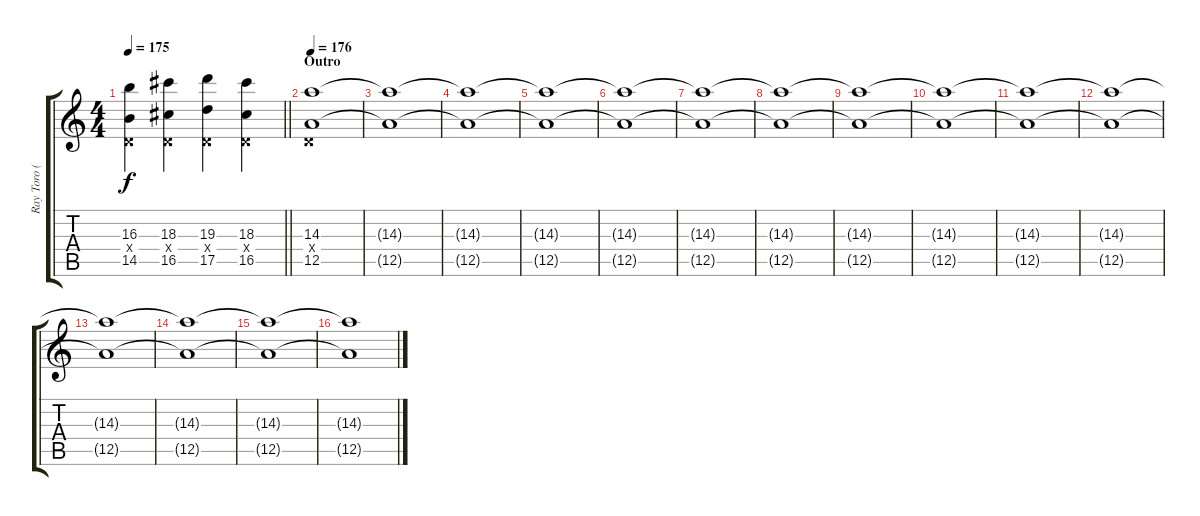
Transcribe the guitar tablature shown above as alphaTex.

\track ("Ray Toro (lead guitar)" "Ray Toro (") {instrument electricguitarmuted}
\staff {score tabs}
\tuning (E4 B3 G3 D3 A2 E2) {hide}
\ts (4 4)
\tempo 175
\clef g2
\barLineRight lightlight
\ks c
(16.3 0.4{x} 14.5).4{dy f} (18.3 0.4{x} 16.5).4 (19.3 0.4{x} 17.5).4 (18.3 0.4{x} 16.5).4 |
\section ("" "Outro")
\tempo 176
(14.3 0.4{x} 12.5).1{volume 10} |
(14.3{t} 12.5{t}).1 |
(14.3{t} 12.5{t}).1 |
(14.3{t} 12.5{t}).1 |
(14.3{t} 12.5{t}).1{volume 8} |
(14.3{t} 12.5{t}).1 |
(14.3{t} 12.5{t}).1 |
(14.3{t} 12.5{t}).1 |
(14.3{t} 12.5{t}).1{volume 6} |
(14.3{t} 12.5{t}).1 |
(14.3{t} 12.5{t}).1 |
(14.3{t} 12.5{t}).1 |
(14.3{t} 12.5{t}).1{volume 2} |
(14.3{t} 12.5{t}).1 |
(14.3{t} 12.5{t}).1
